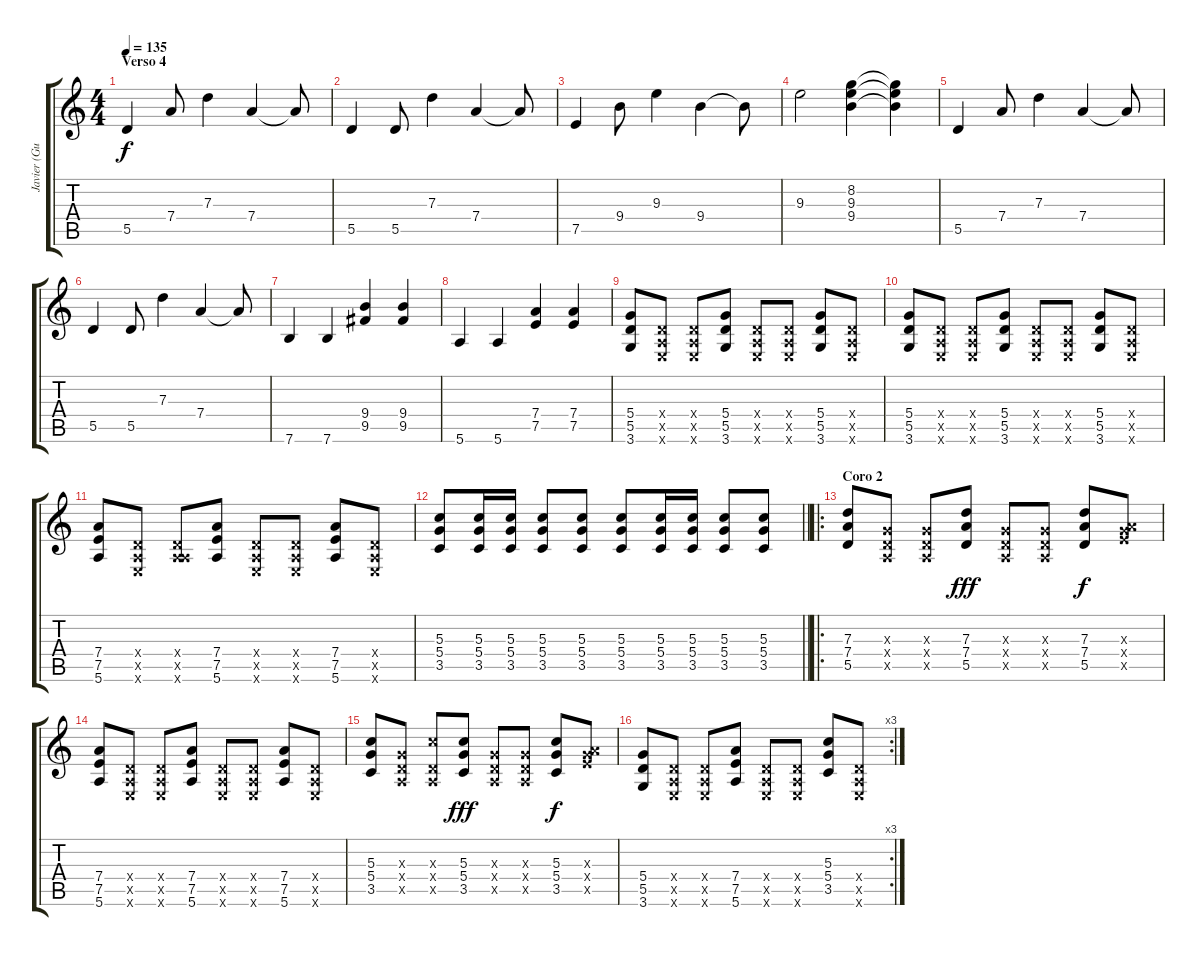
\track ("Javier (Guitarra)" "Javier (Gu") {instrument overdrivenguitar}
\staff {score tabs}
\tuning (E4 B3 G3 D3 A2 E2) {hide}
\ts (4 4)
\section ("" "Verso 4")
\tempo 135
\clef g2
\ks c
5.5.4{dy f} 7.4.8 7.3.4 7.4.4 7.4{t}.8 |
5.5.4 5.5.8 7.3.4 7.4.4 7.4{t}.8 |
7.5.4 9.4.8 9.3.4 9.4.4 9.4{t}.8 |
9.3.2 (8.2 9.3 9.4).4 (8.2{t} 9.3{t} 9.4{t}).4 |
5.5.4 7.4.8 7.3.4 7.4.4 7.4{t}.8 |
5.5.4 5.5.8 7.3.4 7.4.4 7.4{t}.8 |
7.6.4 7.6.4 (9.4 9.5).4 (9.4 9.5).4 |
5.6.4 5.6.4 (7.4 7.5).4 (7.4 7.5).4 |
(5.4 5.5 3.6).8 (0.4{x} 0.5{x} 0.6{x}).8 (0.4{x} 0.5{x} 0.6{x}).8 (5.4 5.5 3.6).8 (0.4{x} 0.5{x} 0.6{x}).8 (0.4{x} 0.5{x} 0.6{x}).8 (5.4 5.5 3.6).8 (0.4{x} 0.5{x} 0.6{x}).8 |
(5.4 5.5 3.6).8 (0.4{x} 0.5{x} 0.6{x}).8 (0.4{x} 0.5{x} 0.6{x}).8 (5.4 5.5 3.6).8 (0.4{x} 0.5{x} 0.6{x}).8 (0.4{x} 0.5{x} 0.6{x}).8 (5.4 5.5 3.6).8 (0.4{x} 0.5{x} 0.6{x}).8 |
(7.4 7.5 5.6).8 (0.4{x} 0.5{x} 0.6{x}).8 (0.4{x} 0.5{x} 5.6{x}).8 (7.4 7.5 5.6).8 (0.4{x} 0.5{x} 0.6{x}).8 (0.4{x} 0.5{x} 0.6{x}).8 (7.4 7.5 5.6).8 (0.4{x} 0.5{x} 0.6{x}).8 |
\barLineRight lightlight
(5.3 5.4 3.5).8 (5.3 5.4 3.5).16 (5.3 5.4 3.5).16 (5.3 5.4 3.5).8 (5.3 5.4 3.5).8 (5.3 5.4 3.5).8 (5.3 5.4 3.5).16 (5.3 5.4 3.5).16 (5.3 5.4 3.5).8 (5.3 5.4 3.5).8 |
\ro
\section ("" "Coro 2")
(7.3 7.4 5.5).8 (0.3{x} 0.4{x} 0.5{x}).8 (0.3{x} 0.4{x} 0.5{x}).8 (7.3 7.4 5.5).8{dy fff} (0.3{x} 0.4{x} 0.5{x}).8 (0.3{x} 0.4{x} 0.5{x}).8 (7.3 7.4 5.5).8{dy f} (0.3{x} 7.4{x} 7.5{x}).8 |
(7.4 7.5 5.6).8 (0.4{x} 0.5{x} 0.6{x}).8 (0.4{x} 0.5{x} 0.6{x}).8 (7.4 7.5 5.6).8 (0.4{x} 0.5{x} 0.6{x}).8 (0.4{x} 0.5{x} 0.6{x}).8 (7.4 7.5 5.6).8 (0.4{x} 0.5{x} 0.6{x}).8 |
(5.3 5.4 3.5).8 (0.3{x} 0.4{x} 0.5{x}).8 (5.3{x} 0.4{x} 0.5{x}).8 (5.3 5.4 3.5).8{dy fff} (0.3{x} 0.4{x} 0.5{x}).8 (0.3{x} 0.4{x} 0.5{x}).8 (5.3 5.4 3.5).8{dy f} (0.3{x} 7.4{x} 7.5{x}).8 |
\rc 3
(5.4 5.5 3.6).8 (0.4{x} 0.5{x} 0.6{x}).8 (0.4{x} 0.5{x} 0.6{x}).8 (7.4 7.5 5.6).8 (0.4{x} 0.5{x} 0.6{x}).8 (0.4{x} 0.5{x} 0.6{x}).8 (5.3 5.4 3.5).8 (0.4{x} 0.5{x} 0.6{x}).8
